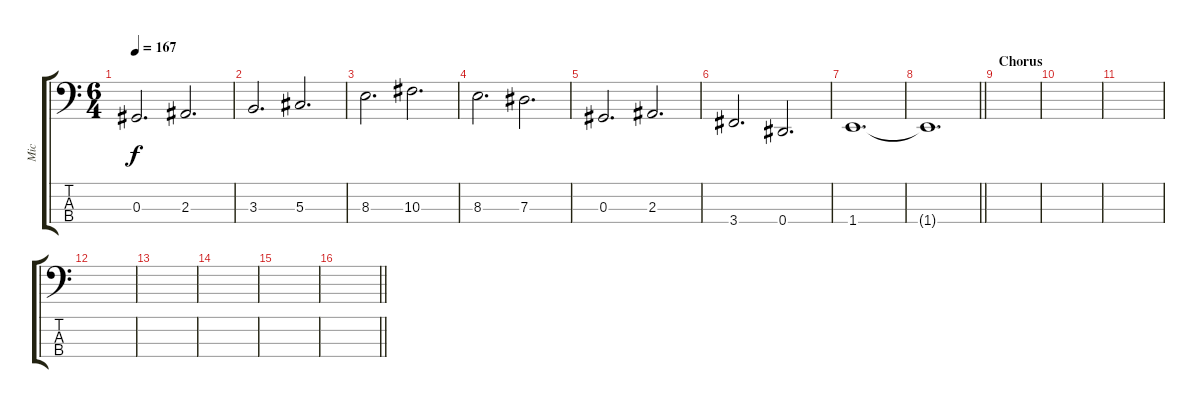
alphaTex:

\track ("Mic" "Mic") {instrument electricbassfinger}
\staff {score tabs}
\tuning (Gb2 Db2 Ab1 Eb1) {hide}
\ts (6 4)
\tempo 167
\clef f4
\ks c
0.3.2{d dy f} 2.3.2{d} |
3.3.2{d} 5.3.2{d} |
8.3.2{d} 10.3.2{d} |
8.3.2{d} 7.3.2{d} |
0.3.2{d} 2.3.2{d} |
3.4.2{d} 0.4.2{d} |
1.4.1{d} |
\barLineRight lightlight
1.4{t}.1{d} |
\section ("" "Chorus")
|
|
|
|
|
|
|
\barLineRight lightlight
